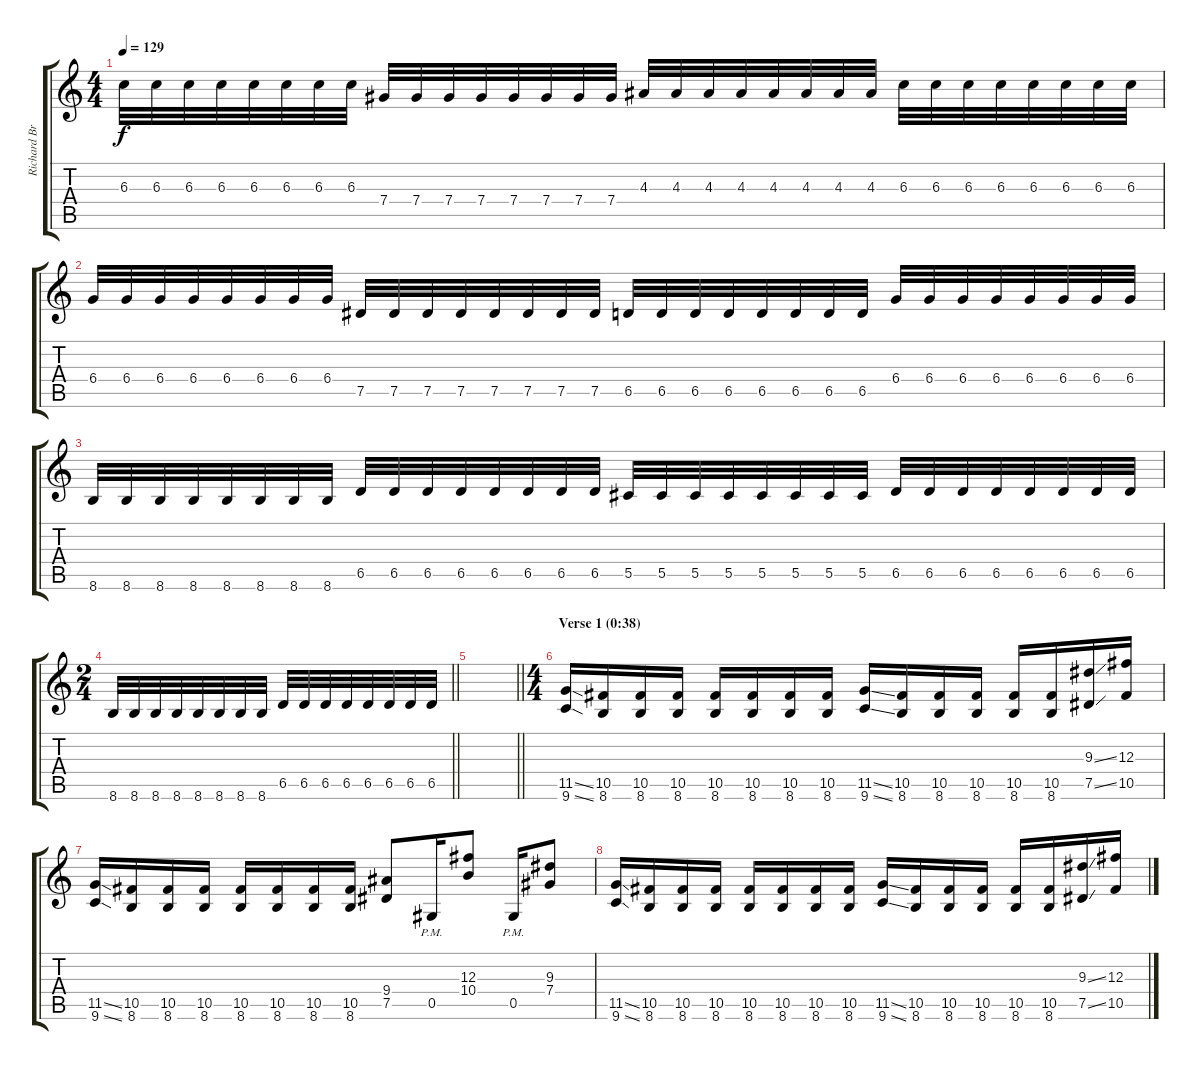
\track ("Richard Brunelle" "Richard Br") {instrument distortionguitar}
\staff {score tabs}
\tuning (Eb4 Bb3 Gb3 Db3 Ab2 Eb2) {hide}
\ts (4 4)
\tempo 129
\clef g2
\ks c
6.3.32{dy f} 6.3.32 6.3.32 6.3.32 6.3.32 6.3.32 6.3.32 6.3.32 7.4.32 7.4.32 7.4.32 7.4.32 7.4.32 7.4.32 7.4.32 7.4.32 4.3.32 4.3.32 4.3.32 4.3.32 4.3.32 4.3.32 4.3.32 4.3.32 6.3.32 6.3.32 6.3.32 6.3.32 6.3.32 6.3.32 6.3.32 6.3.32 |
6.4.32 6.4.32 6.4.32 6.4.32 6.4.32 6.4.32 6.4.32 6.4.32 7.5.32 7.5.32 7.5.32 7.5.32 7.5.32 7.5.32 7.5.32 7.5.32 6.5.32 6.5.32 6.5.32 6.5.32 6.5.32 6.5.32 6.5.32 6.5.32 6.4.32 6.4.32 6.4.32 6.4.32 6.4.32 6.4.32 6.4.32 6.4.32 |
8.6.32 8.6.32 8.6.32 8.6.32 8.6.32 8.6.32 8.6.32 8.6.32 6.5.32 6.5.32 6.5.32 6.5.32 6.5.32 6.5.32 6.5.32 6.5.32 5.5.32 5.5.32 5.5.32 5.5.32 5.5.32 5.5.32 5.5.32 5.5.32 6.5.32 6.5.32 6.5.32 6.5.32 6.5.32 6.5.32 6.5.32 6.5.32 |
\ts (2 4)
\barLineRight lightlight
8.6.32 8.6.32 8.6.32 8.6.32 8.6.32 8.6.32 8.6.32 8.6.32 6.5.32 6.5.32 6.5.32 6.5.32 6.5.32 6.5.32 6.5.32 6.5.32 |
\barLineRight lightlight
|
\ts (4 4)
\section ("" "Verse 1 (0:38)")
(11.5{ss} 9.6{ss}).16 (10.5 8.6).16 (10.5 8.6).16 (10.5 8.6).16 (10.5 8.6).16 (10.5 8.6).16 (10.5 8.6).16 (10.5 8.6).16 (11.5{ss} 9.6{ss}).16 (10.5 8.6).16 (10.5 8.6).16 (10.5 8.6).16 (10.5 8.6).16 (10.5 8.6).16 (9.3{ss} 7.5{ss}).16 (12.3 10.5).16 |
(11.5{ss} 9.6{ss}).16 (10.5 8.6).16 (10.5 8.6).16 (10.5 8.6).16 (10.5 8.6).16 (10.5 8.6).16 (10.5 8.6).16 (10.5 8.6).16 (9.4 7.5).8 0.5{pm}.16 (12.3 10.4).8 0.5{pm}.16 (9.3 7.4).8 |
(11.5{ss} 9.6{ss}).16 (10.5 8.6).16 (10.5 8.6).16 (10.5 8.6).16 (10.5 8.6).16 (10.5 8.6).16 (10.5 8.6).16 (10.5 8.6).16 (11.5{ss} 9.6{ss}).16 (10.5 8.6).16 (10.5 8.6).16 (10.5 8.6).16 (10.5 8.6).16 (10.5 8.6).16 (9.3{ss} 7.5{ss}).16 (12.3 10.5).16
